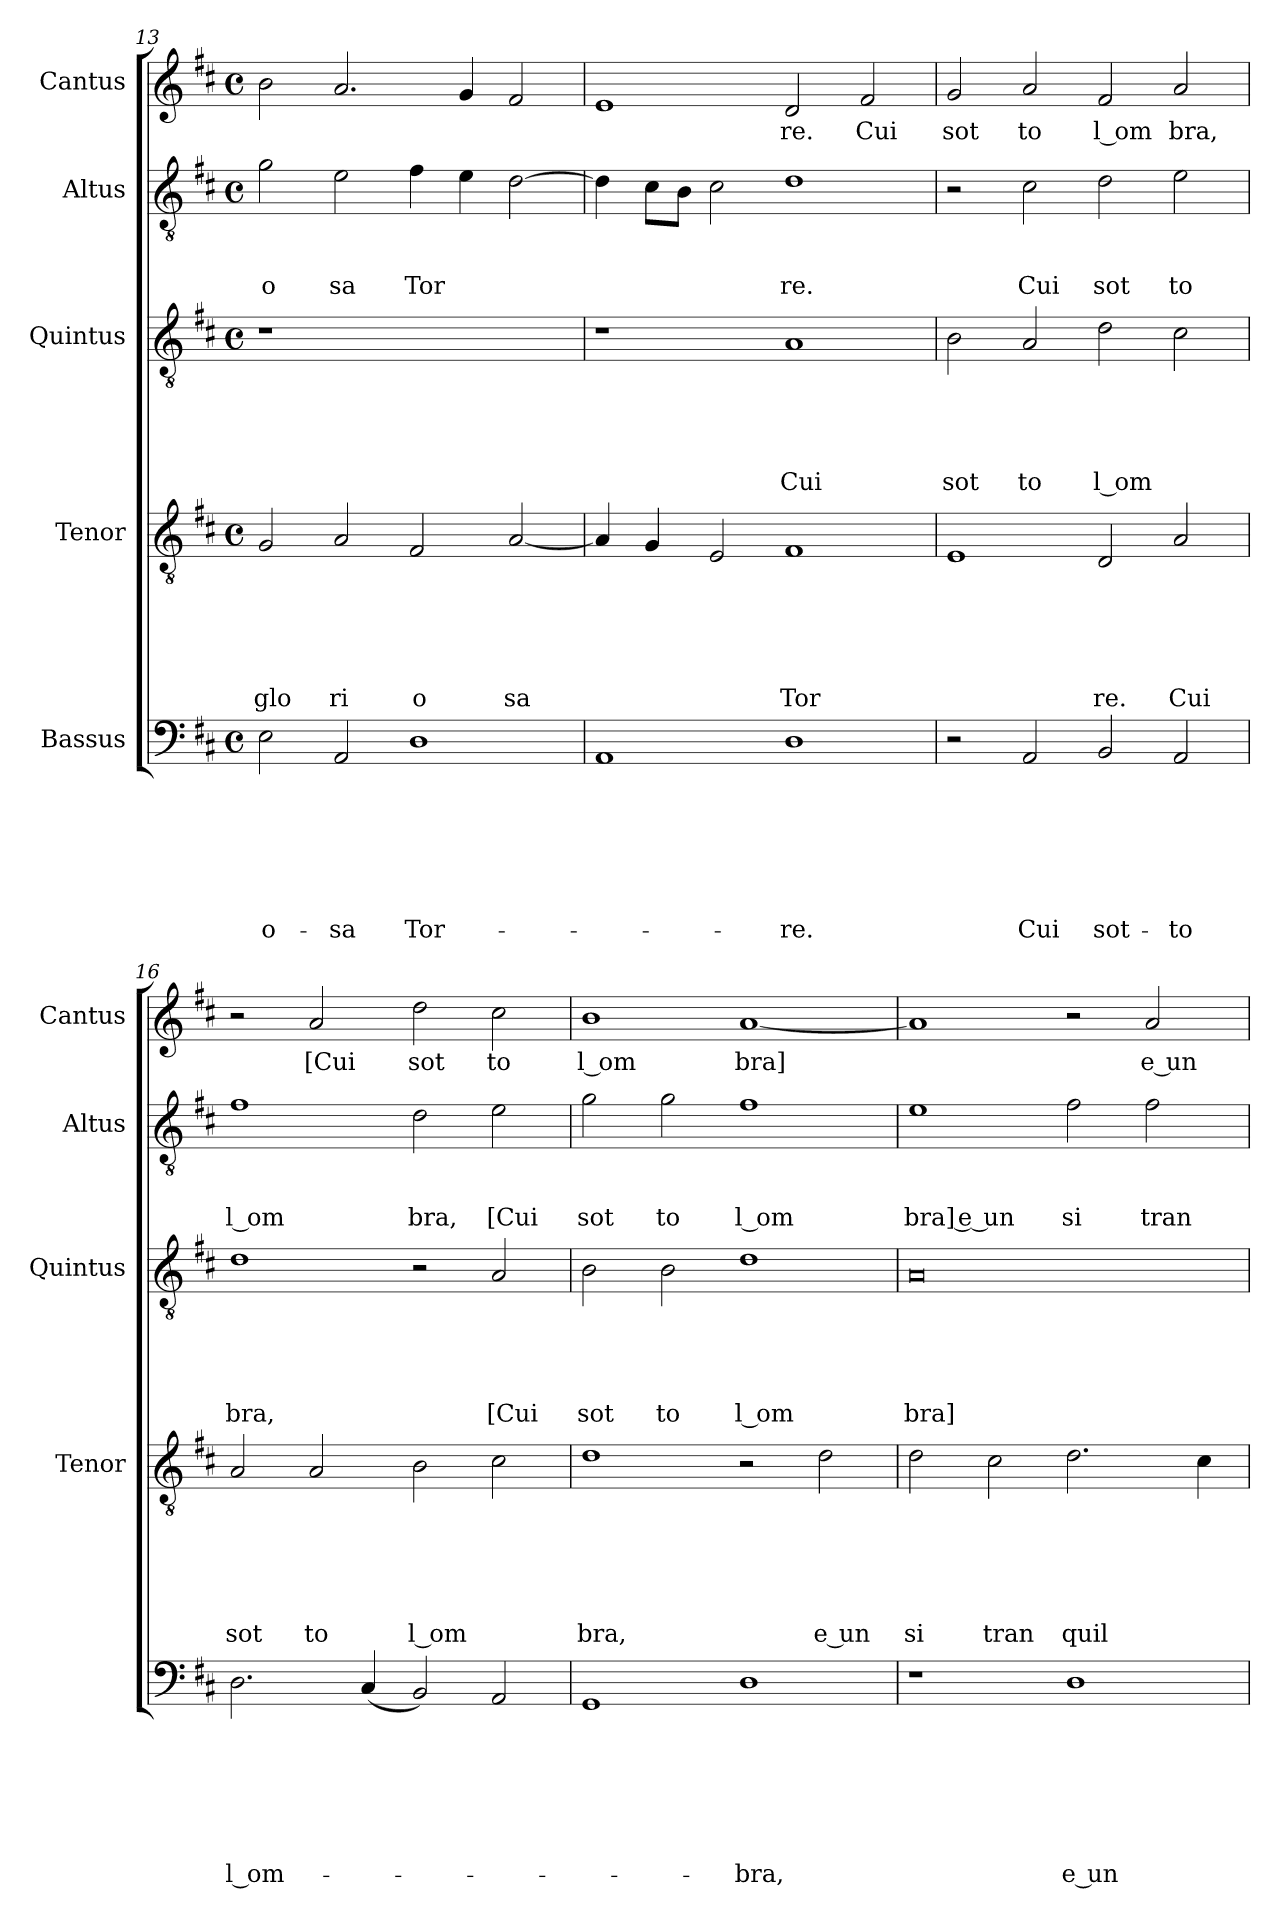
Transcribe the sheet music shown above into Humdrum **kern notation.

**kern	**text	**text	**text	**text	**text	**text	**text	**kern	**text	**text	**text	**text	**text	**text	**kern	**text	**text	**text	**text	**text	**kern	**text	**text	**text	**kern	**text
*part5	*part5	*part5	*part5	*part5	*part5	*part5	*part5	*part4	*part4	*part4	*part4	*part4	*part4	*part4	*part3	*part3	*part3	*part3	*part3	*part3	*part2	*part2	*part2	*part2	*part1	*part1
*staff5	*staff5	*staff5	*staff5	*staff5	*staff5	*staff5	*staff5	*staff4	*staff4	*staff4	*staff4	*staff4	*staff4	*staff4	*staff3	*staff3	*staff3	*staff3	*staff3	*staff3	*staff2	*staff2	*staff2	*staff2	*staff1	*staff1
*I"Bassus	*	*	*	*	*	*	*	*I"Tenor	*	*	*	*	*	*	*I"Quintus	*	*	*	*	*	*I"Altus	*	*	*	*I"Cantus	*
*	*	*	*	*	*	*	*	*I'Tenor	*	*	*	*	*	*	*I'Quintus	*	*	*	*	*	*I'Altus	*	*	*	*I'Cantus	*
*clefF4	*	*	*	*	*	*	*	*clefGv2	*	*	*	*	*	*	*clefGv2	*	*	*	*	*	*clefGv2	*	*	*	*clefG2	*
*k[f#c#]	*	*	*	*	*	*	*	*k[f#c#]	*	*	*	*	*	*	*k[f#c#]	*	*	*	*	*	*k[f#c#]	*	*	*	*k[f#c#]	*
*D:	*	*	*	*	*	*	*	*D:	*	*	*	*	*	*	*D:	*	*	*	*	*	*D:	*	*	*	*D:	*
*M4/4	*	*	*	*	*	*	*	*M4/4	*	*	*	*	*	*	*M4/4	*	*	*	*	*	*M4/4	*	*	*	*M4/4	*
*met(c)	*	*	*	*	*	*	*	*met(c)	*	*	*	*	*	*	*met(c)	*	*	*	*	*	*met(c)	*	*	*	*met(c)	*
=13	=13	=13	=13	=13	=13	=13	=13	=13	=13	=13	=13	=13	=13	=13	=13	=13	=13	=13	=13	=13	=13	=13	=13	=13	=13	=13
!	!	!	!	!	!	!	!LO:LY:b	!	!	!	!	!	!	!LO:LY:b	!	!	!	!	!	!	!	!	!	!LO:LY:b	!	!
2E\	.	.	.	.	.	.	-o-	2G/	.	.	.	.	.	glo	1r	.	.	.	.	.	2g\	.	.	o	2b\	.
!	!	!	!	!	!	!	!LO:LY:b	!	!	!	!	!	!	!LO:LY:b	!	!	!	!	!	!	!	!	!	!LO:LY:b	!	!
2AA/	.	.	.	.	.	.	-sa	2A/	.	.	.	.	.	ri	.	.	.	.	.	.	2e\	.	.	sa	2.a/	.
!	!	!	!	!	!	!	!LO:LY:b	!	!	!	!	!	!	!LO:LY:b	!	!	!	!	!	!	!	!	!	!LO:LY:b	!	!
1D	.	.	.	.	.	.	Tor-	2F#/	.	.	.	.	.	o	1ryy	.	.	.	.	.	4f#\	.	.	Tor	.	.
.	.	.	.	.	.	.	.	.	.	.	.	.	.	.	.	.	.	.	.	.	4e\	.	.	.	4g/	.
!	!	!	!	!	!	!	!	!	!	!	!	!	!	!LO:LY:b	!	!	!	!	!	!	!	!	!	!	!	!
.	.	.	.	.	.	.	.	[<2A/	.	.	.	.	.	sa	.	.	.	.	.	.	[>2d\	.	.	.	2f#/	.
=14	=14	=14	=14	=14	=14	=14	=14	=14	=14	=14	=14	=14	=14	=14	=14	=14	=14	=14	=14	=14	=14	=14	=14	=14	=14	=14
1AA	.	.	.	.	.	.	.	4A/]	.	.	.	.	.	.	1r	.	.	.	.	.	4d\]	.	.	.	1e	.
.	.	.	.	.	.	.	.	4G/	.	.	.	.	.	.	.	.	.	.	.	.	8c#\L	.	.	.	.	.
.	.	.	.	.	.	.	.	.	.	.	.	.	.	.	.	.	.	.	.	.	8B\J	.	.	.	.	.
.	.	.	.	.	.	.	.	2E/	.	.	.	.	.	.	.	.	.	.	.	.	2c#\	.	.	.	.	.
!	!	!	!	!	!	!	!LO:LY:b	!	!	!	!	!	!	!LO:LY:b	!	!	!	!	!	!LO:LY:b	!	!	!	!LO:LY:b	!	!LO:LY:b
1D	.	.	.	.	.	.	-re.	1F#	.	.	.	.	.	Tor	1A	.	.	.	.	Cui	1d	.	.	re.	2d/	re.
!	!	!	!	!	!	!	!	!	!	!	!	!	!	!	!	!	!	!	!	!	!	!	!	!	!	!LO:LY:b
.	.	.	.	.	.	.	.	.	.	.	.	.	.	.	.	.	.	.	.	.	.	.	.	.	2f#/	Cui
=15	=15	=15	=15	=15	=15	=15	=15	=15	=15	=15	=15	=15	=15	=15	=15	=15	=15	=15	=15	=15	=15	=15	=15	=15	=15	=15
!	!	!	!	!	!	!	!	!	!	!	!	!	!	!	!	!	!	!	!	!LO:LY:b	!	!	!	!	!	!LO:LY:b
2r	.	.	.	.	.	.	.	1E	.	.	.	.	.	.	2B\	.	.	.	.	sot	2r	.	.	.	2g/	sot
!	!	!	!	!	!	!	!LO:LY:b	!	!	!	!	!	!	!	!	!	!	!	!	!LO:LY:b	!	!	!	!LO:LY:b	!	!LO:LY:b
2AA/	.	.	.	.	.	.	Cui	.	.	.	.	.	.	.	2A/	.	.	.	.	to	2c#\	.	.	Cui	2a/	to
!	!	!	!	!	!	!	!LO:LY:b	!	!	!	!	!	!	!LO:LY:b	!	!	!	!	!	!LO:LY:b:rj	!	!	!	!LO:LY:b	!	!LO:LY:b:rj
2BB/	.	.	.	.	.	.	sot-	2D/	.	.	.	.	.	re.	2d\	.	.	.	.	l om	2d\	.	.	sot	2f#/	l om
!	!	!	!	!	!	!	!LO:LY:b	!	!	!	!	!	!	!LO:LY:b	!	!	!	!	!	!	!	!	!	!LO:LY:b	!	!LO:LY:b
2AA/	.	.	.	.	.	.	-to	2A/	.	.	.	.	.	Cui	2c#\	.	.	.	.	.	2e\	.	.	to	2a/	bra,
=16	=16	=16	=16	=16	=16	=16	=16	=16	=16	=16	=16	=16	=16	=16	=16	=16	=16	=16	=16	=16	=16	=16	=16	=16	=16	=16
!	!	!	!	!	!	!	!LO:LY:b:rj	!	!	!	!	!	!	!LO:LY:b	!	!	!	!	!	!LO:LY:b	!	!	!	!LO:LY:b:rj	!	!
2.D\	.	.	.	.	.	.	l om-	2A/	.	.	.	.	.	sot	1d	.	.	.	.	bra,	1f#	.	.	l om	2r	.
!	!	!	!	!	!	!	!	!	!	!	!	!	!	!LO:LY:b	!	!	!	!	!	!	!	!	!	!	!	!LO:LY:b
.	.	.	.	.	.	.	.	2A/	.	.	.	.	.	to	.	.	.	.	.	.	.	.	.	.	2a/	[Cui
(<4C#/	.	.	.	.	.	.	.	.	.	.	.	.	.	.	.	.	.	.	.	.	.	.	.	.	.	.
!	!	!	!	!	!	!	!	!	!	!	!	!	!	!LO:LY:b:rj	!	!	!	!	!	!	!	!	!	!LO:LY:b	!	!LO:LY:b
2BB/)	.	.	.	.	.	.	.	2B\	.	.	.	.	.	l om	2r	.	.	.	.	.	2d\	.	.	bra,	2dd\	sot
!	!	!	!	!	!	!	!	!	!	!	!	!	!	!	!	!	!	!	!	!LO:LY:b	!	!	!	!LO:LY:b	!	!LO:LY:b
2AA/	.	.	.	.	.	.	.	2c#\	.	.	.	.	.	.	2A/	.	.	.	.	[Cui	2e\	.	.	[Cui	2cc#\	to
!!LO:LB:g=z
=17	=17	=17	=17	=17	=17	=17	=17	=17	=17	=17	=17	=17	=17	=17	=17	=17	=17	=17	=17	=17	=17	=17	=17	=17	=17	=17
!	!	!	!	!	!	!	!	!	!	!	!	!	!	!LO:LY:b	!	!	!	!	!	!LO:LY:b	!	!	!	!LO:LY:b	!	!LO:LY:b:rj
1GG	.	.	.	.	.	.	.	1d	.	.	.	.	.	bra,	2B\	.	.	.	.	sot	2g\	.	.	sot	1b	l om
!	!	!	!	!	!	!	!	!	!	!	!	!	!	!	!	!	!	!	!	!LO:LY:b	!	!	!	!LO:LY:b	!	!
.	.	.	.	.	.	.	.	.	.	.	.	.	.	.	2B\	.	.	.	.	to	2g\	.	.	to	.	.
!	!	!	!	!	!	!	!LO:LY:b	!	!	!	!	!	!	!	!	!	!	!	!	!LO:LY:b:rj	!	!	!	!LO:LY:b:rj	!	!LO:LY:b
1D	.	.	.	.	.	.	-bra,	2r	.	.	.	.	.	.	1d	.	.	.	.	l om	1f#	.	.	l om	[<1a	bra]
!	!	!	!	!	!	!	!	!	!	!	!	!	!	!LO:LY:b:rj	!	!	!	!	!	!	!	!	!	!	!	!
.	.	.	.	.	.	.	.	2d\	.	.	.	.	.	e un	.	.	.	.	.	.	.	.	.	.	.	.
=18	=18	=18	=18	=18	=18	=18	=18	=18	=18	=18	=18	=18	=18	=18	=18	=18	=18	=18	=18	=18	=18	=18	=18	=18	=18	=18
!	!	!	!	!	!	!	!	!	!	!	!	!	!	!LO:LY:b	!	!	!	!	!	!LO:LY:b	!	!	!	!LO:LY:b:rj	!	!
1r	.	.	.	.	.	.	.	2d\	.	.	.	.	.	si	0A	.	.	.	.	bra]	1e	.	.	bra] e un	1a]	.
!	!	!	!	!	!	!	!	!	!	!	!	!	!	!LO:LY:b	!	!	!	!	!	!	!	!	!	!	!	!
.	.	.	.	.	.	.	.	2c#\	.	.	.	.	.	tran	.	.	.	.	.	.	.	.	.	.	.	.
!	!	!	!	!	!	!	!LO:LY:b:rj	!	!	!	!	!	!	!LO:LY:b	!	!	!	!	!	!	!	!	!	!LO:LY:b	!	!
1D	.	.	.	.	.	.	e un	2.d\	.	.	.	.	.	quil	.	.	.	.	.	.	2f#\	.	.	si	2r	.
!	!	!	!	!	!	!	!	!	!	!	!	!	!	!	!	!	!	!	!	!	!	!	!	!LO:LY:b	!	!LO:LY:b:rj
.	.	.	.	.	.	.	.	.	.	.	.	.	.	.	.	.	.	.	.	.	2f#\	.	.	tran	2a/	e un
.	.	.	.	.	.	.	.	4c#\	.	.	.	.	.	.	.	.	.	.	.	.	.	.	.	.	.	.
=	=	=	=	=	=	=	=	=	=	=	=	=	=	=	=	=	=	=	=	=	=	=	=	=	=	=
*-	*-	*-	*-	*-	*-	*-	*-	*-	*-	*-	*-	*-	*-	*-	*-	*-	*-	*-	*-	*-	*-	*-	*-	*-	*-	*-
